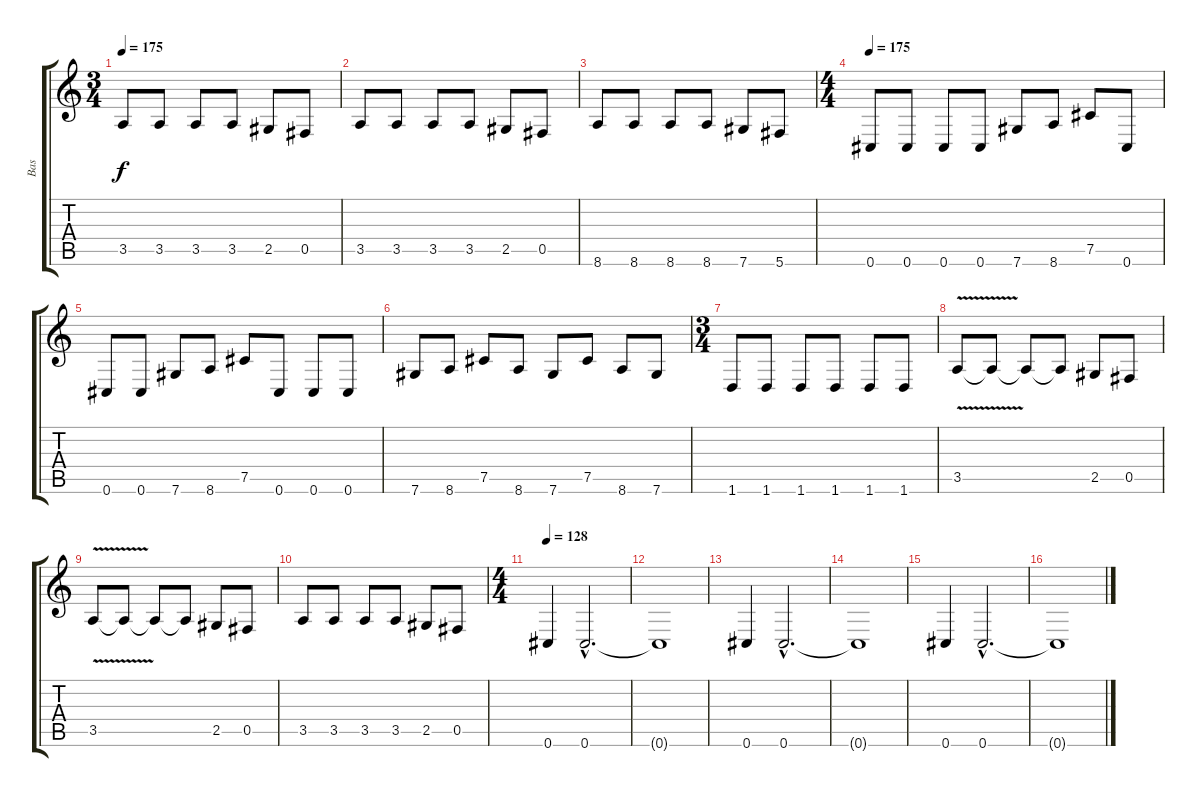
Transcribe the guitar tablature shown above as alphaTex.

\track ("Bas" "Bas") {instrument electricbassfinger}
\staff {score tabs}
\tuning (Db4 Ab3 E3 B2 Gb2 Db2) {hide}
\ts (3 4)
\tempo 175
\clef g2
\ks c
3.5.8{dy f} 3.5.8 3.5.8 3.5.8 2.5.8 0.5.8 |
3.5.8 3.5.8 3.5.8 3.5.8 2.5.8 0.5.8 |
8.6.8 8.6.8 8.6.8 8.6.8 7.6.8 5.6.8 |
\ts (4 4)
\tempo 175
0.6.8 0.6.8 0.6.8 0.6.8 7.6.8 8.6.8 7.5.8 0.6.8 |
0.6.8 0.6.8 7.6.8 8.6.8 7.5.8 0.6.8 0.6.8 0.6.8 |
7.6.8 8.6.8 7.5.8 8.6.8 7.6.8 7.5.8 8.6.8 7.6.8 |
\ts (3 4)
1.6.8 1.6.8 1.6.8 1.6.8 1.6.8 1.6.8 |
3.5{v}.8 3.5{t}.8 3.5{t}.8 3.5{t}.8 2.5.8 0.5.8 |
3.5{v}.8 3.5{t}.8 3.5{t}.8 3.5{t}.8 2.5.8 0.5.8 |
3.5.8 3.5.8 3.5.8 3.5.8 2.5.8 0.5.8 |
\ts (4 4)
\tempo 128
0.6.4 0.6{hac}.2{d} |
0.6{t}.1 |
0.6.4 0.6{hac}.2{d} |
0.6{t}.1 |
0.6.4 0.6{hac}.2{d} |
0.6{t}.1
